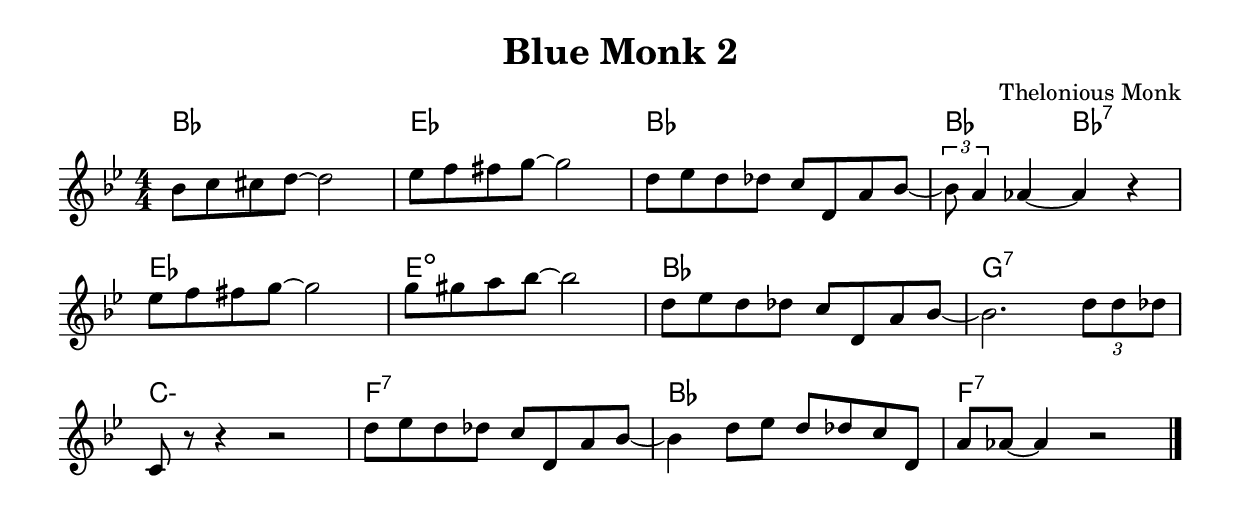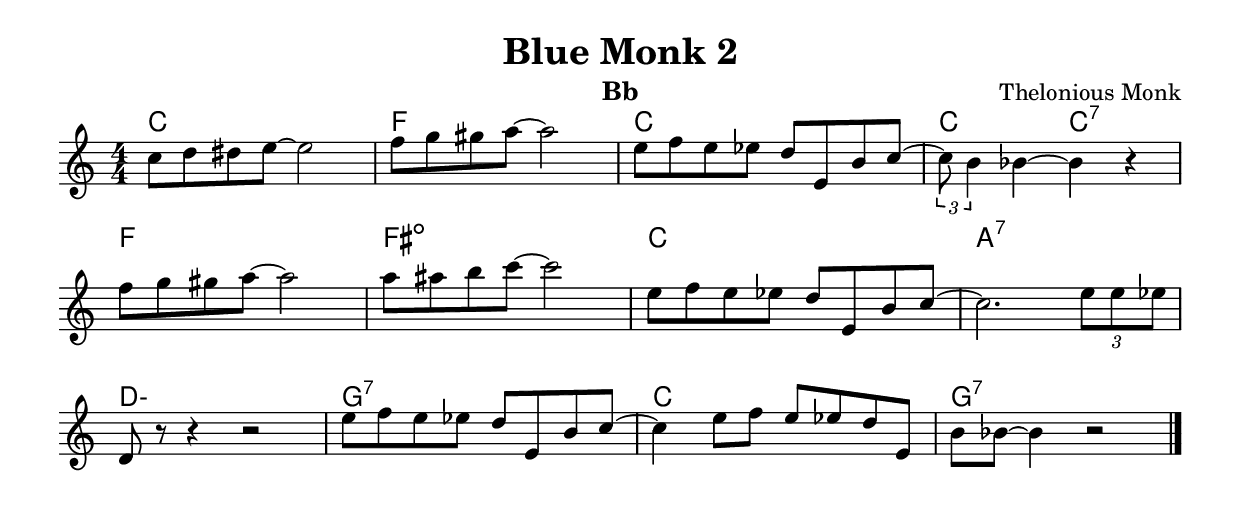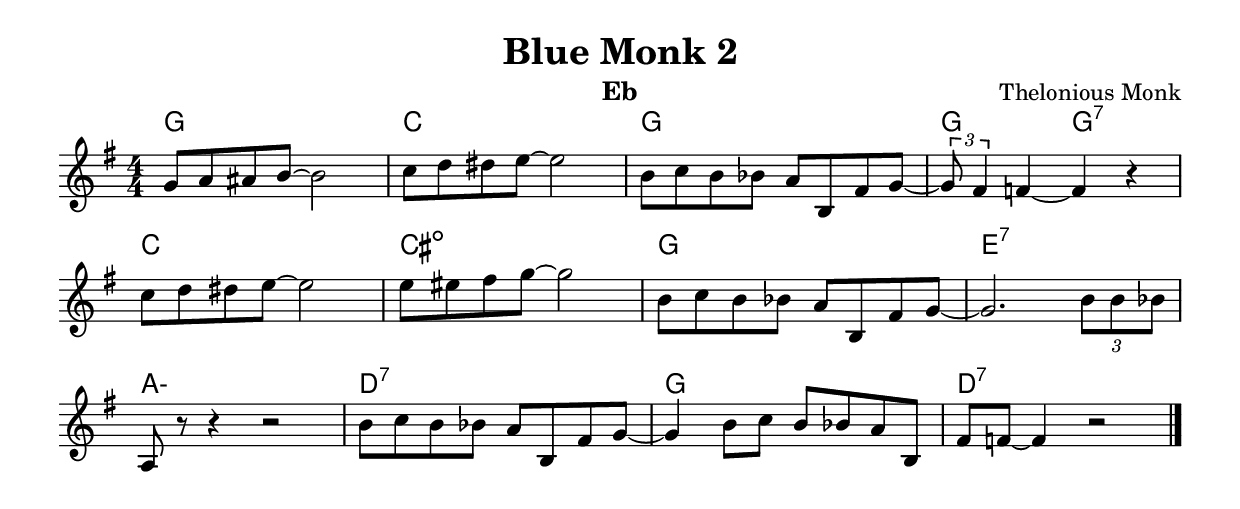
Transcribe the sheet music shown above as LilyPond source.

\version "2.20.0"

\version "2.20.0"

\layout {
  indent = #0
  \set minorChordModifier = \markup { "-" }
  \context {
    \Score
    \omit BarNumber
  }
  \override Glissando.style = #'zigzag
}


\header
{
  title = "Blue Monk 2"
  composer = "Thelonious Monk"
}

music = <<
	\chords
	{
	  bes1 es1 bes1 bes2 bes2:7
	  es1 e1:dim bes1 g1:7
	  c1:m f1:7 bes1 f1:7
	}

	\relative
	{
	  \key bes \major
	  \time 4/4
	  \numericTimeSignature

	  bes'8[ c cis d]~ d2
          es8[ f fis g]~ g2
	  d8[ es d des] c8[ d, a' bes]~
	  \tuplet 3/2 { bes8 a4 } as4~ as4 r4
	  \break

	  es'8[ f fis g]~ g2
	  g8[ gis a bes]~ bes2
	  d,8[ es d des] c8[ d, a' bes]~
	  bes2. \tuplet 3/2 { d8 d des }
	  \break
	  
	  c,8 r8 r4 r2
	  d'8[ es d des] c8[ d, a' bes]~
	  bes4 d8[ es8] d8[ des c d,]
	  a'8[ as8]~ as4 r2
	  \bar "|."
	}
>>

\book
{
	\score
	{
		\music
	}
}

\book
{
	\bookOutputSuffix "Bb"

	\header{
		instrument = "Bb"
	}

	\score
	{
		\transpose g a
		\relative c
		{
			\music
		}
	}
}

\book
{
	\bookOutputSuffix "Eb"

	\header{
		instrument = "Eb"
	}

	\score
	{
		\transpose g e
		\relative c
		{
			\music
		}
	}
}

